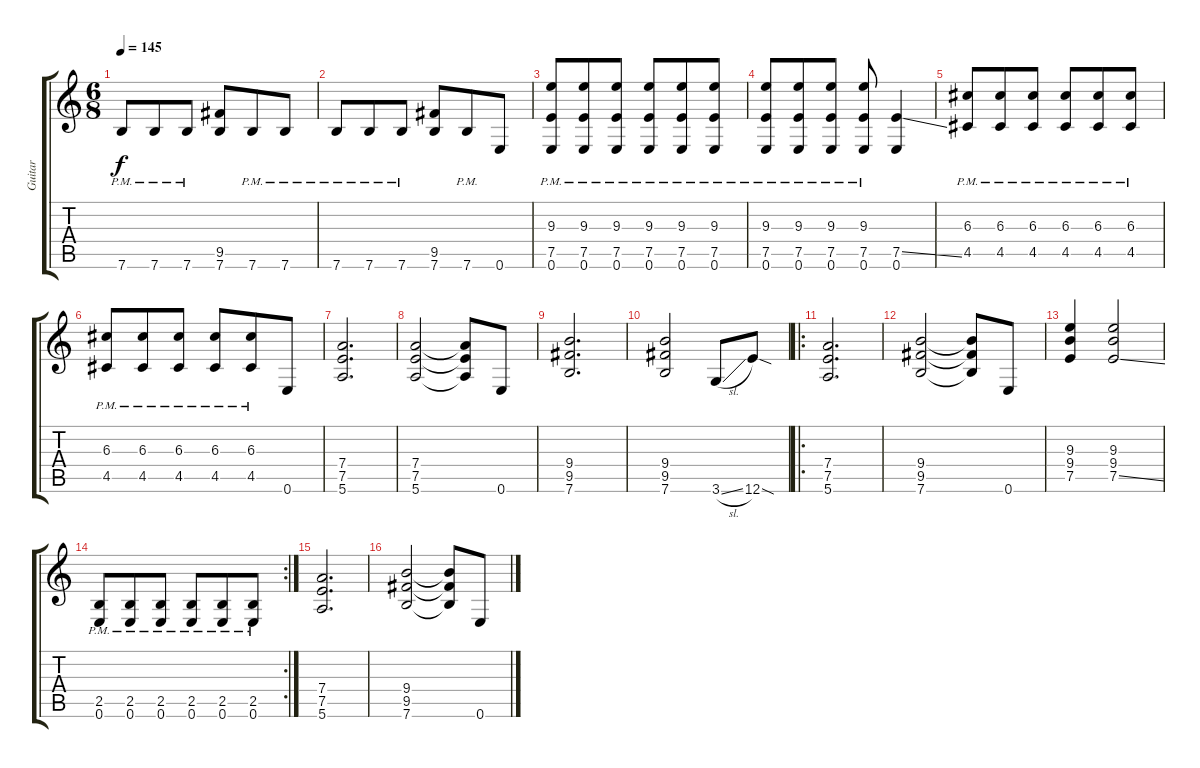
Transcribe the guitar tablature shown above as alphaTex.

\track ("Guitar" "Guitar") {instrument distortionguitar}
\staff {score tabs}
\tuning (E4 B3 G3 D3 A2 E2) {hide}
\ts (6 8)
\tempo 145
\clef g2
\ks c
7.6{pm}.8{dy f} 7.6{pm}.8 7.6{pm}.8 (9.5 7.6).8 7.6{pm}.8 7.6{pm}.8 |
7.6{pm}.8 7.6{pm}.8 7.6{pm}.8 (9.5 7.6).8 7.6{pm}.8 0.6.8 |
(9.3{pm} 7.5{pm} 0.6{pm}).8 (9.3{pm} 7.5{pm} 0.6{pm}).8 (9.3{pm} 7.5{pm} 0.6{pm}).8 (9.3{pm} 7.5{pm} 0.6{pm}).8 (9.3{pm} 7.5{pm} 0.6{pm}).8 (9.3{pm} 7.5{pm} 0.6{pm}).8 |
(9.3{pm} 7.5{pm} 0.6{pm}).8 (9.3{pm} 7.5{pm} 0.6{pm}).8 (9.3{pm} 7.5{pm} 0.6{pm}).8 (9.3{pm} 7.5{pm} 0.6{pm}).8 (7.5{ss} 0.6).4 |
(6.3{pm} 4.5{pm}).8 (6.3{pm} 4.5{pm}).8 (6.3{pm} 4.5{pm}).8 (6.3{pm} 4.5{pm}).8 (6.3{pm} 4.5{pm}).8 (6.3{pm} 4.5{pm}).8 |
(6.3{pm} 4.5{pm}).8 (6.3{pm} 4.5{pm}).8 (6.3{pm} 4.5{pm}).8 (6.3{pm} 4.5{pm}).8 (6.3{pm} 4.5{pm}).8 0.6.8 |
(7.4 7.5 5.6).2{d} |
(7.4 7.5 5.6).2 (7.4{t} 7.5{t} 5.6{t}).8 0.6.8 |
(9.4 9.5 7.6).2{d} |
(9.4 9.5 7.6).2 3.6{sl}.8 12.6{sod}.8 |
\ro
(7.4 7.5 5.6).2{d} |
(9.4 9.5 7.6).2 (9.4{t} 9.5{t} 7.6{t}).8 0.6.8 |
(9.3 9.4 7.5).4 (9.3 9.4 7.5{ss}).2 |
\rc 2
(2.5{pm} 0.6{pm}).8 (2.5{pm} 0.6{pm}).8 (2.5{pm} 0.6{pm}).8 (2.5{pm} 0.6{pm}).8 (2.5{pm} 0.6{pm}).8 (2.5{pm} 0.6{pm}).8 |
(7.4 7.5 5.6).2{d} |
(9.4 9.5 7.6).2 (9.4{t} 9.5{t} 7.6{t}).8 0.6.8
